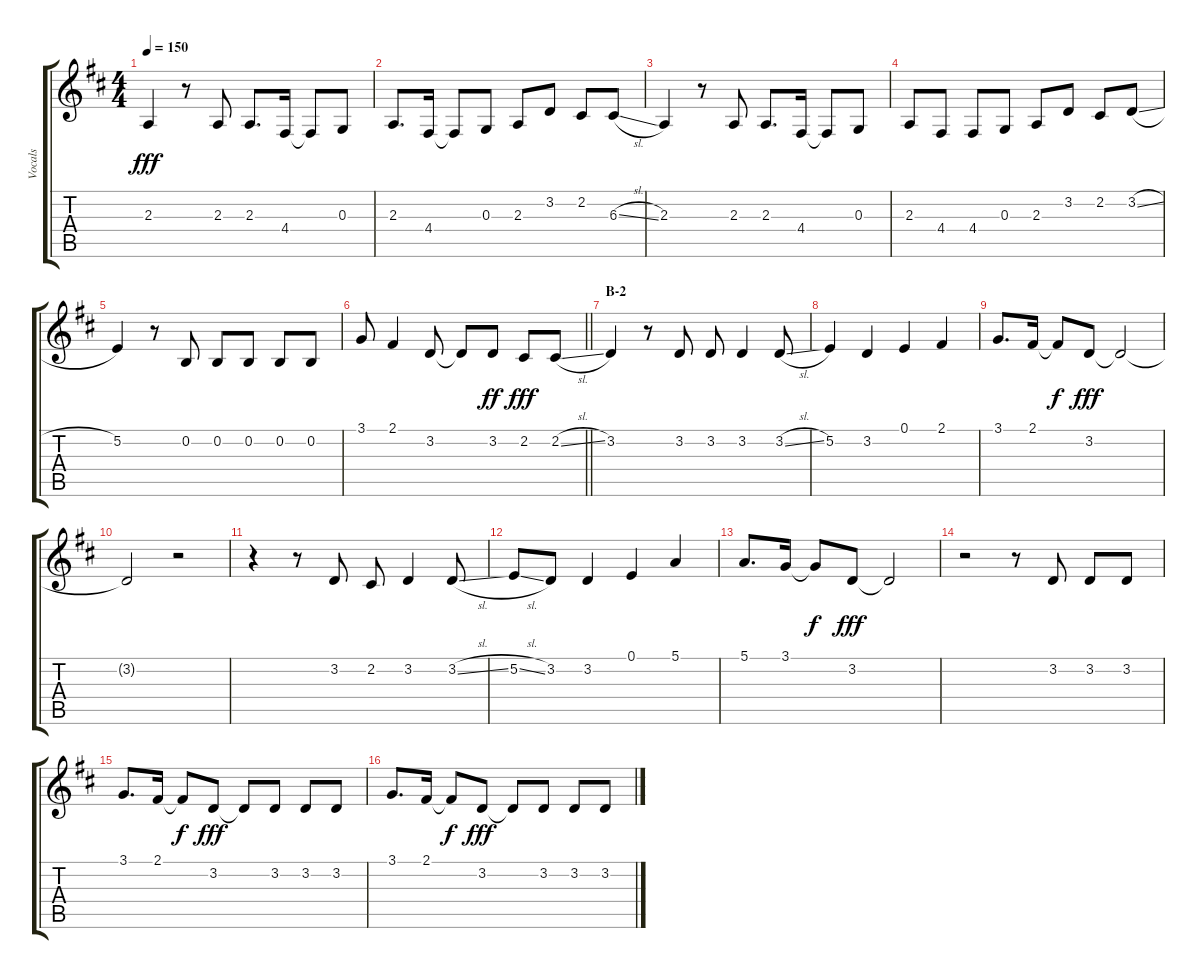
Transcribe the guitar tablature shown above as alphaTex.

\track ("Vocals" "Vocals") {instrument voiceoohs}
\staff {score tabs}
\tuning (E4 B3 G3 D3 A2 E2) {hide}
\ts (4 4)
\tempo 150
\clef g2
\ks d
2.3.4{dy fff} r.8 2.3.8 2.3.8{d} 4.4.16 4.4{t}.8 0.3.8 |
2.3.8{d} 4.4.16 4.4{t}.8 0.3.8 2.3.8 3.2.8 2.2.8 6.3{sl}.8 |
2.3.4 r.8 2.3.8 2.3.8{d} 4.4.16 4.4{t}.8 0.3.8 |
2.3.8 4.4.8 4.4.8 0.3.8 2.3.8 3.2.8 2.2.8 3.2{sl}.8 |
5.2.4 r.8 0.2.8 0.2.8 0.2.8 0.2.8 0.2.8 |
\barLineRight lightlight
3.1.8 2.1.4 3.2.8 3.2{t}.8 3.2.8{dy ff} 2.2.8{dy fff} 2.2{sl}.8 |
\section ("" "B-2")
3.2.4 r.8 3.2.8 3.2.8 3.2.4 3.2{sl}.8 |
5.2.4 3.2.4 0.1.4 2.1.4 |
3.1.8{d} 2.1.16 2.1{t}.8{dy f} 3.2.8{dy fff} 3.2{t}.2 |
3.2{t}.2 r.2 |
r.4 r.8 3.2.8 2.2.8 3.2.4 3.2{sl}.8 |
5.2{sl}.8 3.2.8 3.2.4 0.1.4 5.1.4 |
5.1.8{d} 3.1.16 3.1{t}.8{dy f} 3.2.8{dy fff} 3.2{t}.2 |
r.2 r.8 3.2.8 3.2.8 3.2.8 |
3.1.8{d} 2.1.16 2.1{t}.8{dy f} 3.2.8{dy fff} 3.2{t}.8 3.2.8 3.2.8 3.2.8 |
3.1.8{d} 2.1.16 2.1{t}.8{dy f} 3.2.8{dy fff} 3.2{t}.8 3.2.8 3.2.8 3.2.8
